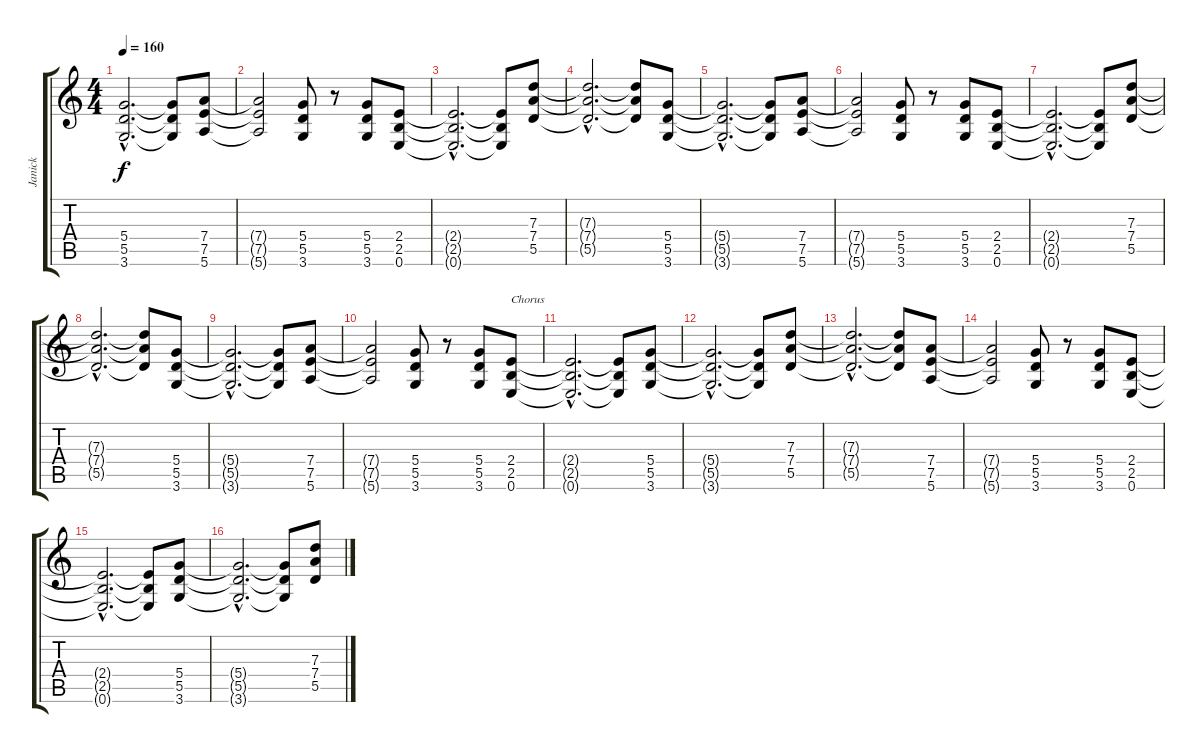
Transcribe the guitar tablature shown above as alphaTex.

\track ("Janick" "Janick") {instrument distortionguitar}
\staff {score tabs}
\tuning (E4 B3 G3 D3 A2 E2) {hide}
\ts (4 4)
\tempo 160
\clef g2
\ks c
(5.4{hac t} 5.5{hac t} 3.6{hac t}).2{d dy f} (5.4{t} 5.5{t} 3.6{t}).8 (7.4 7.5 5.6).8 |
(7.4{t} 7.5{t} 5.6{t}).2 (5.4 5.5 3.6).8 r.8 (5.4 5.5 3.6).8 (2.4 2.5 0.6).8 |
(2.4{hac t} 2.5{hac t} 0.6{hac t}).2{d} (2.4{t} 2.5{t} 0.6{t}).8 (7.3 7.4 5.5).8 |
(7.3{hac t} 7.4{hac t} 5.5{hac t}).2{d} (7.3{t} 7.4{t} 5.5{t}).8 (5.4 5.5 3.6).8 |
(5.4{hac t} 5.5{hac t} 3.6{hac t}).2{d} (5.4{t} 5.5{t} 3.6{t}).8 (7.4 7.5 5.6).8 |
(7.4{t} 7.5{t} 5.6{t}).2 (5.4 5.5 3.6).8 r.8 (5.4 5.5 3.6).8 (2.4 2.5 0.6).8 |
(2.4{hac t} 2.5{hac t} 0.6{hac t}).2{d} (2.4{t} 2.5{t} 0.6{t}).8 (7.3 7.4 5.5).8 |
(7.3{hac t} 7.4{hac t} 5.5{hac t}).2{d} (7.3{t} 7.4{t} 5.5{t}).8 (5.4 5.5 3.6).8 |
(5.4{hac t} 5.5{hac t} 3.6{hac t}).2{d} (5.4{t} 5.5{t} 3.6{t}).8 (7.4 7.5 5.6).8 |
(7.4{t} 7.5{t} 5.6{t}).2 (5.4 5.5 3.6).8 r.8 (5.4 5.5 3.6).8 (2.4 2.5 0.6).8{txt "Chorus"} |
(2.4{hac t} 2.5{hac t} 0.6{hac t}).2{d} (2.4{t} 2.5{t} 0.6{t}).8 (5.4 5.5 3.6).8 |
(5.4{hac t} 5.5{hac t} 3.6{hac t}).2{d} (5.4{t} 5.5{t} 3.6{t}).8 (7.3 7.4 5.5).8 |
(7.3{hac t} 7.4{hac t} 5.5{hac t}).2{d} (7.3{t} 7.4{t} 5.5{t}).8 (7.4 7.5 5.6).8 |
(7.4{t} 7.5{t} 5.6{t}).2 (5.4 5.5 3.6).8 r.8 (5.4 5.5 3.6).8 (2.4 2.5 0.6).8 |
(2.4{hac t} 2.5{hac t} 0.6{hac t}).2{d} (2.4{t} 2.5{t} 0.6{t}).8 (5.4 5.5 3.6).8 |
(5.4{hac t} 5.5{hac t} 3.6{hac t}).2{d} (5.4{t} 5.5{t} 3.6{t}).8 (7.3 7.4 5.5).8
